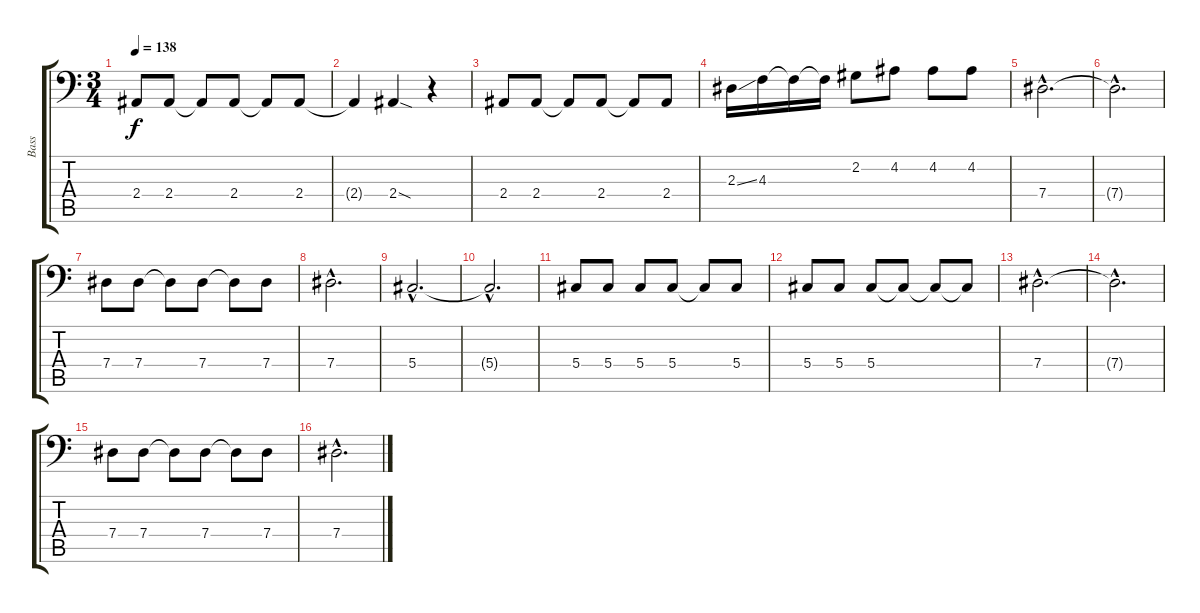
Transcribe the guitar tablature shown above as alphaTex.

\track ("Bass" "Bass") {instrument electricbassfinger}
\staff {score tabs}
\tuning (B2 Gb2 Db2 Ab1 Eb1 Bb0) {hide}
\ts (3 4)
\tempo 138
\clef f4
\ks c
2.4.8{dy f} 2.4.8 2.4{t}.8 2.4.8 2.4{t}.8 2.4.8 |
2.4{t}.4 2.4{sod}.4 r.4 |
2.4.8 2.4.8 2.4{t}.8 2.4.8 2.4{t}.8 2.4.8 |
2.3{ss}.16 4.3.16 4.3{t}.16 4.3{t}.16 2.2.8 4.2.8 4.2.8 4.2.8 |
7.4{hac}.2{d} |
7.4{hac t}.2{d} |
7.4.8 7.4.8 7.4{t}.8 7.4.8 7.4{t}.8 7.4.8 |
7.4{hac}.2{d} |
5.4{hac}.2{d} |
5.4{hac t}.2{d} |
5.4.8 5.4.8 5.4.8 5.4.8 5.4{t}.8 5.4.8 |
5.4.8 5.4.8 5.4.8 5.4{t}.8 5.4{t}.8 5.4{t}.8 |
7.4{hac}.2{d} |
7.4{hac t}.2{d} |
7.4.8 7.4.8 7.4{t}.8 7.4.8 7.4{t}.8 7.4.8 |
7.4{hac}.2{d}
